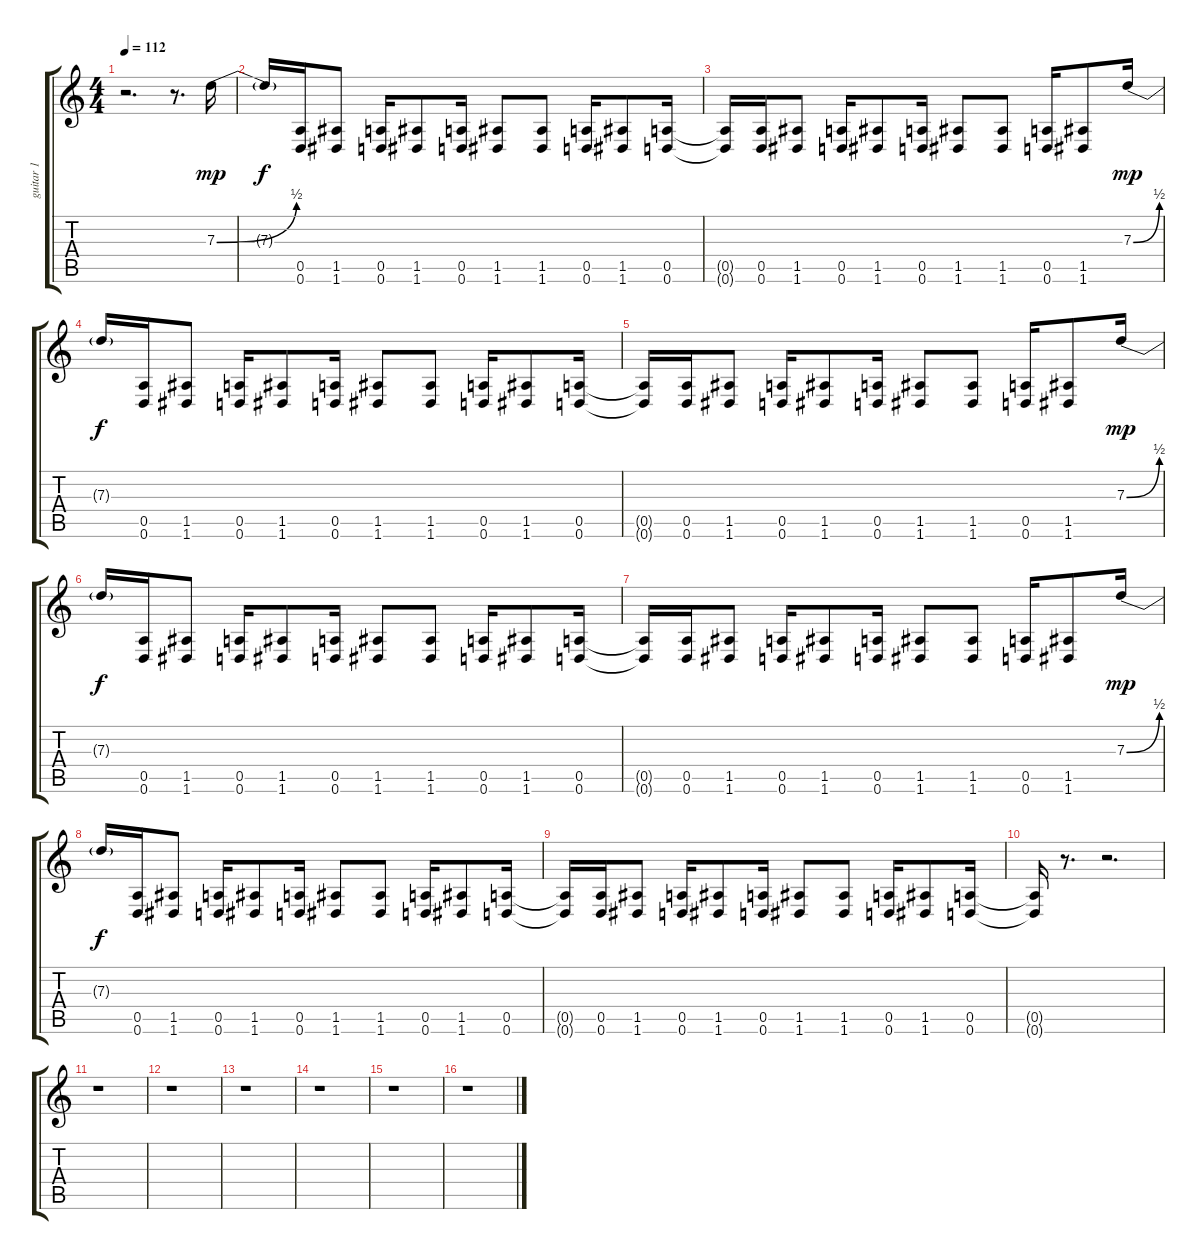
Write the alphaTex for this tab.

\track ("guitar 1" "guitar 1") {instrument distortionguitar}
\staff {score tabs}
\tuning (E4 B3 G3 D3 A2 D2) {hide}
\ts (4 4)
\tempo 112
\clef g2
\ks c
r.2{d dy f} r.8{d} 7.3{be (bend 0 0 60 2)}.16{dy mp instrument guitarharmonics} |
7.3{t}.16{dy f} (0.5 0.6).16{instrument distortionguitar} (1.5 1.6).8 (0.5 0.6).16 (1.5 1.6).8 (0.5 0.6).16 (1.5 1.6).8 (1.5 1.6).8 (0.5 0.6).16 (1.5 1.6).8 (0.5 0.6).16 |
(0.5{t} 0.6{t}).16 (0.5 0.6).16 (1.5 1.6).8 (0.5 0.6).16 (1.5 1.6).8 (0.5 0.6).16 (1.5 1.6).8 (1.5 1.6).8 (0.5 0.6).16 (1.5 1.6).8 7.3{be (bend 0 0 60 2)}.16{dy mp instrument guitarharmonics} |
7.3{t}.16{dy f} (0.5 0.6).16{instrument distortionguitar} (1.5 1.6).8 (0.5 0.6).16 (1.5 1.6).8 (0.5 0.6).16 (1.5 1.6).8 (1.5 1.6).8 (0.5 0.6).16 (1.5 1.6).8 (0.5 0.6).16 |
(0.5{t} 0.6{t}).16 (0.5 0.6).16 (1.5 1.6).8 (0.5 0.6).16 (1.5 1.6).8 (0.5 0.6).16 (1.5 1.6).8 (1.5 1.6).8 (0.5 0.6).16 (1.5 1.6).8 7.3{be (bend 0 0 60 2)}.16{dy mp instrument guitarharmonics} |
7.3{t}.16{dy f} (0.5 0.6).16{instrument distortionguitar} (1.5 1.6).8 (0.5 0.6).16 (1.5 1.6).8 (0.5 0.6).16 (1.5 1.6).8 (1.5 1.6).8 (0.5 0.6).16 (1.5 1.6).8 (0.5 0.6).16 |
(0.5{t} 0.6{t}).16 (0.5 0.6).16 (1.5 1.6).8 (0.5 0.6).16 (1.5 1.6).8 (0.5 0.6).16 (1.5 1.6).8 (1.5 1.6).8 (0.5 0.6).16 (1.5 1.6).8 7.3{be (bend 0 0 60 2)}.16{dy mp instrument guitarharmonics} |
7.3{t}.16{dy f} (0.5 0.6).16{instrument distortionguitar} (1.5 1.6).8 (0.5 0.6).16 (1.5 1.6).8 (0.5 0.6).16 (1.5 1.6).8 (1.5 1.6).8 (0.5 0.6).16 (1.5 1.6).8 (0.5 0.6).16 |
(0.5{t} 0.6{t}).16 (0.5 0.6).16 (1.5 1.6).8 (0.5 0.6).16 (1.5 1.6).8 (0.5 0.6).16 (1.5 1.6).8 (1.5 1.6).8 (0.5 0.6).16 (1.5 1.6).8 (0.5 0.6).16 |
(0.5{t} 0.6{t}).16 r.8{d} r.2{d} |
r.1 |
r.1 |
r.1 |
r.1 |
r.1 |
r.1
